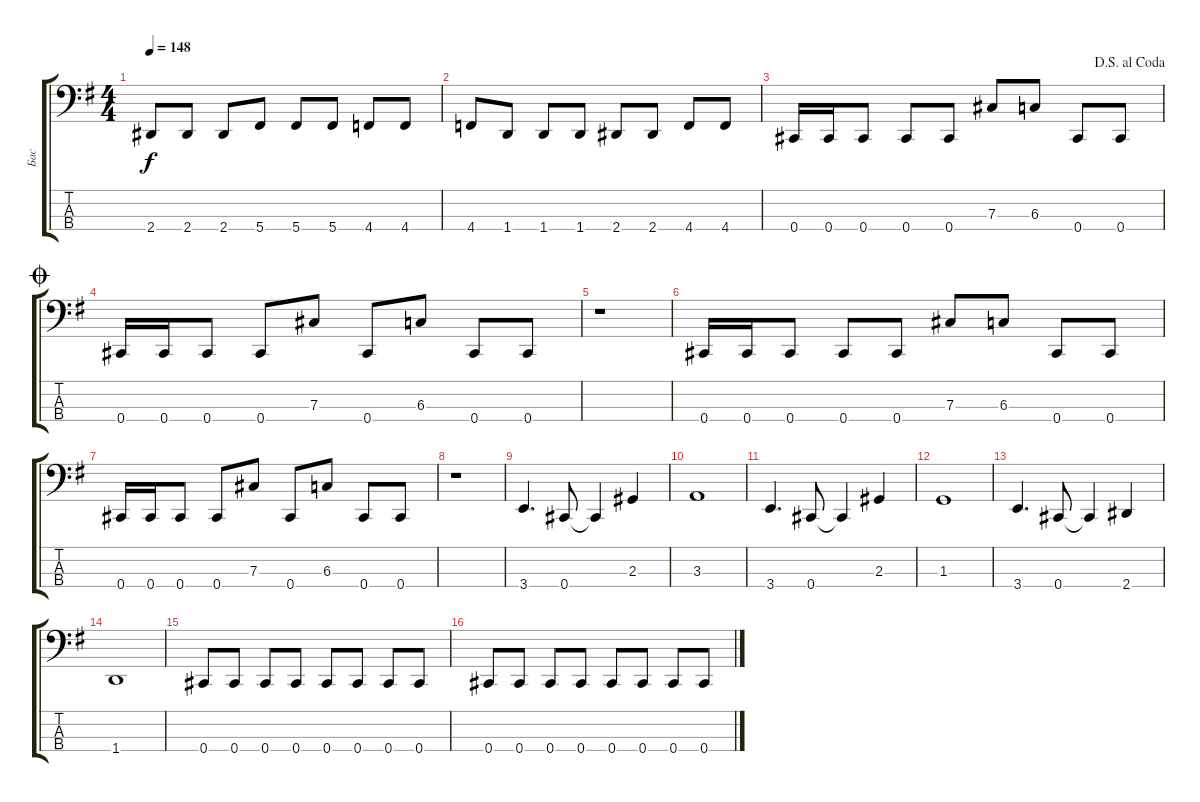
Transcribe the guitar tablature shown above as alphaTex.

\track ("Бас" "Бас") {instrument electricbassfinger}
\staff {score tabs}
\tuning (E2 B1 Gb1 Db1) {hide}
\ts (4 4)
\tempo 148
\clef f4
\ks g
2.4.8{dy f} 2.4.8 2.4.8 5.4.8 5.4.8 5.4.8 4.4.8 4.4.8 |
4.4.8 1.4.8 1.4.8 1.4.8 2.4.8 2.4.8 4.4.8 4.4.8 |
\jump dalsegnoalcoda
0.4.16 0.4.16 0.4.8 0.4.8 0.4.8 7.3.8 6.3.8 0.4.8 0.4.8 |
\jump coda
0.4.16 0.4.16 0.4.8 0.4.8 7.3.8 0.4.8 6.3.8 0.4.8 0.4.8 |
r.1 |
0.4.16 0.4.16 0.4.8 0.4.8 0.4.8 7.3.8 6.3.8 0.4.8 0.4.8 |
0.4.16 0.4.16 0.4.8 0.4.8 7.3.8 0.4.8 6.3.8 0.4.8 0.4.8 |
r.1 |
3.4.4{d} 0.4.8 0.4{t}.4 2.3.4 |
3.3.1 |
3.4.4{d} 0.4.8 0.4{t}.4 2.3.4 |
1.3.1 |
3.4.4{d} 0.4.8 0.4{t}.4 2.4.4 |
1.4.1 |
0.4.8 0.4.8 0.4.8 0.4.8 0.4.8 0.4.8 0.4.8 0.4.8 |
0.4.8 0.4.8 0.4.8 0.4.8 0.4.8 0.4.8 0.4.8 0.4.8
